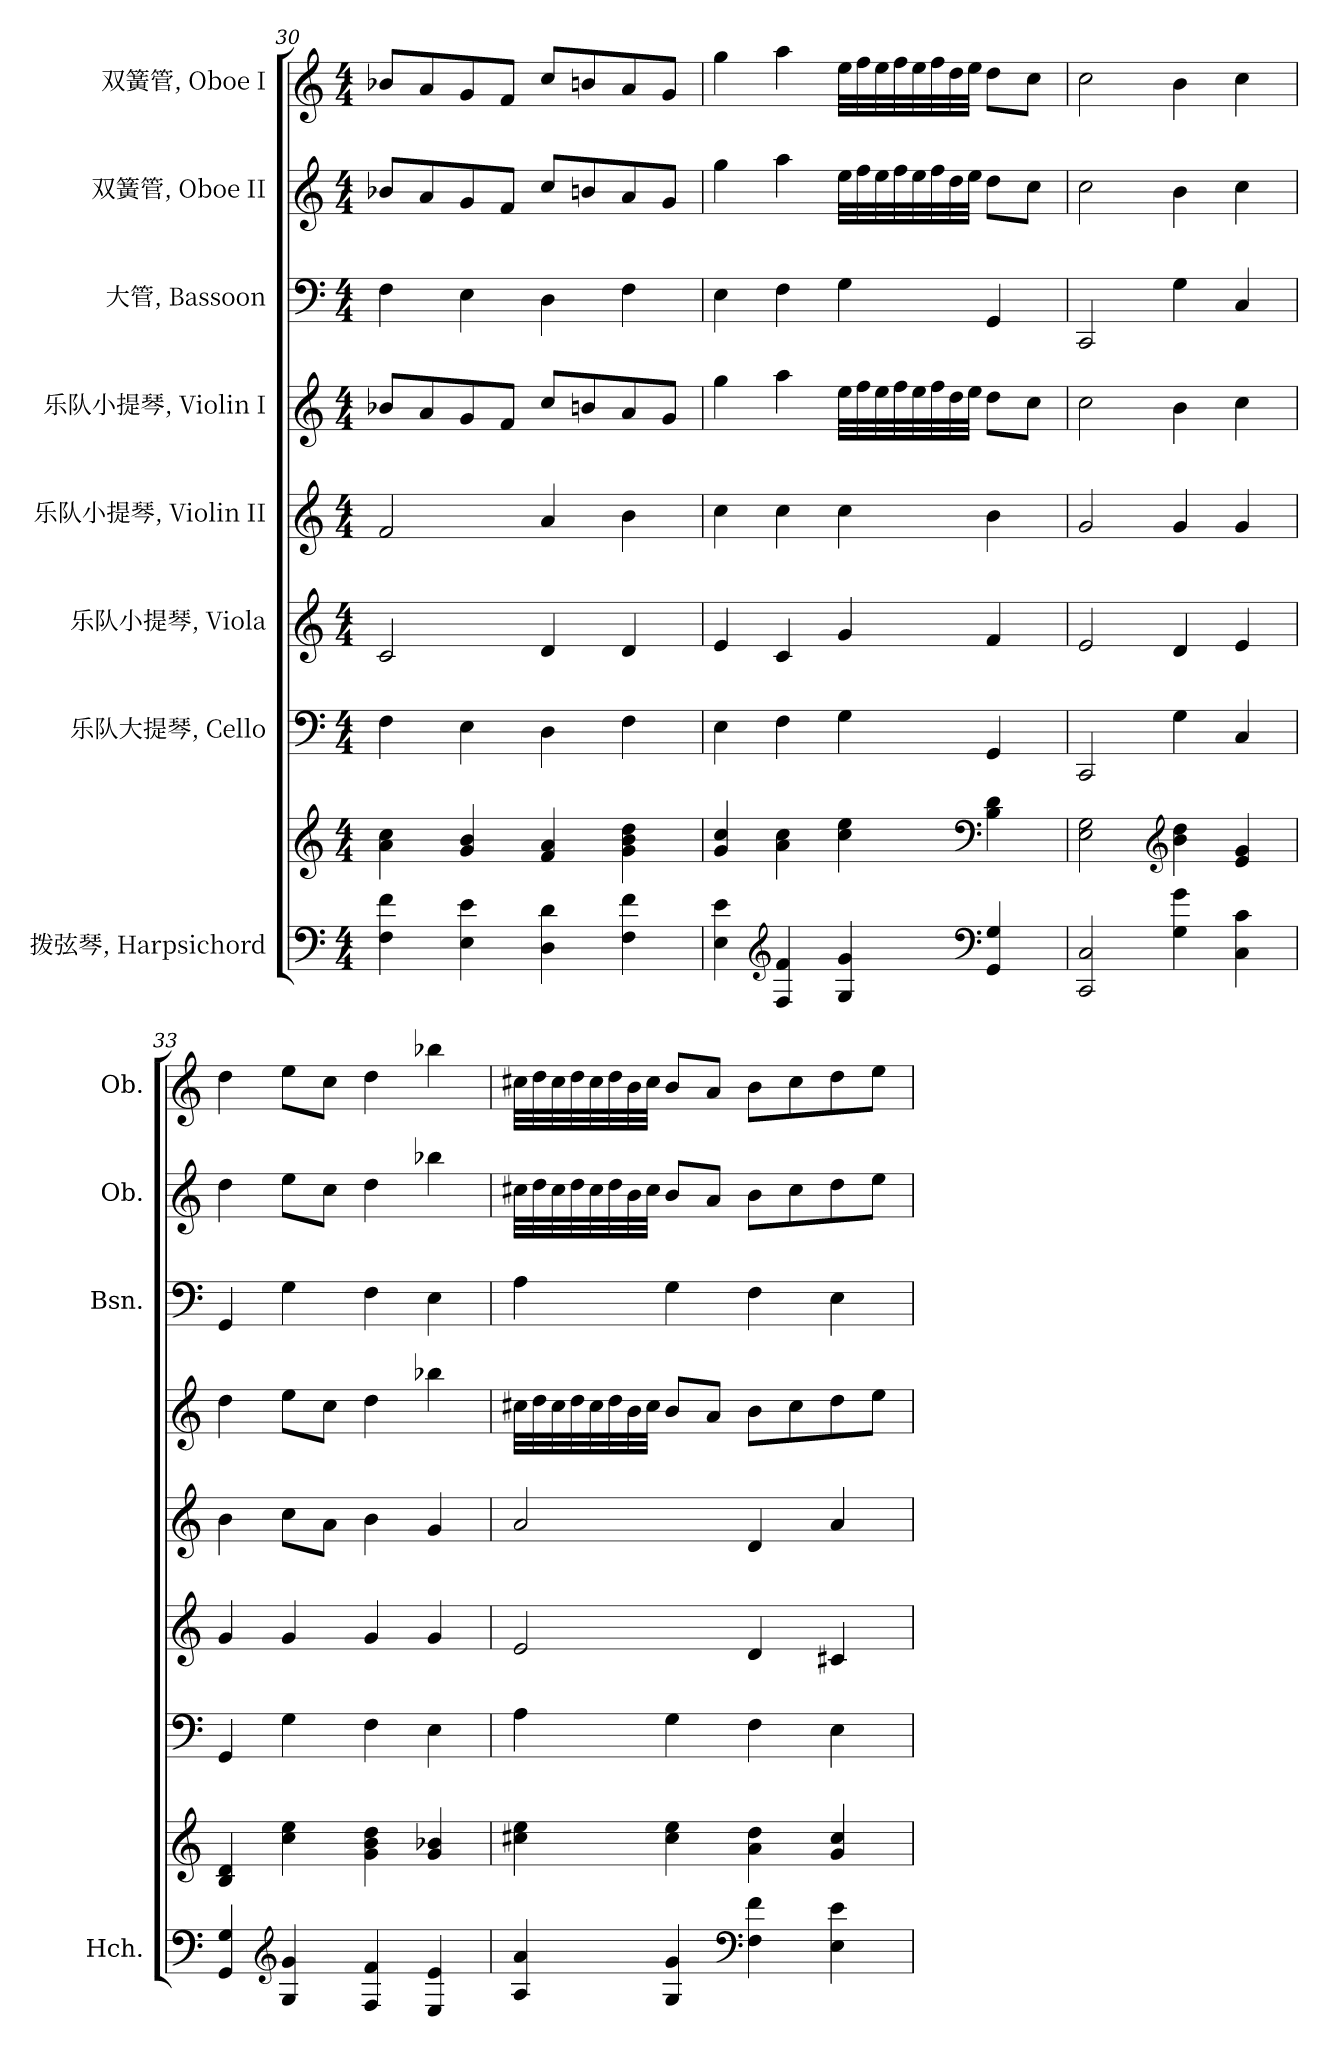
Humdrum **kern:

**kern	**kern	**kern	**kern	**kern	**kern	**kern	**kern	**kern
*part8	*part8	*part7	*part6	*part5	*part4	*part3	*part2	*part1
*staff9	*staff8	*staff7	*staff6	*staff5	*staff4	*staff3	*staff2	*staff1
*I"拨弦琴, Harpsichord	*	*I"乐队大提琴, Cello	*I"乐队小提琴, Viola	*I"乐队小提琴, Violin II	*I"乐队小提琴, Violin I	*I"大管, Bassoon	*I"双簧管, Oboe II	*I"双簧管, Oboe I
*I'Hch.	*	*	*	*	*	*I'Bsn.	*I'Ob.	*I'Ob.
*clefF4	*clefG2	*clefF4	*clefG2	*clefG2	*clefG2	*clefF4	*clefG2	*clefG2
*k[]	*k[]	*k[]	*k[]	*k[]	*k[]	*k[]	*k[]	*k[]
*M4/4	*M4/4	*M4/4	*M4/4	*M4/4	*M4/4	*M4/4	*M4/4	*M4/4
=30	=30	=30	=30	=30	=30	=30	=30	=30
4F\ 4f\	4a\ 4cc\	4F\	2c/	2f/	8b-X/L	4F\	8b-X/L	8b-X/L
.	.	.	.	.	8a/	.	8a/	8a/
4E\ 4e\	4g/ 4b/	4E\	.	.	8g/	4E\	8g/	8g/
.	.	.	.	.	8f/J	.	8f/J	8f/J
4D\ 4d\	4f/ 4a/	4D\	4d/	4a/	8cc/L	4D\	8cc/L	8cc/L
.	.	.	.	.	8bn/	.	8bn/	8bn/
4F\ 4f\	4g\ 4b\ 4dd\	4F\	4d/	4b\	8a/	4F\	8a/	8a/
.	.	.	.	.	8g/J	.	8g/J	8g/J
=31	=31	=31	=31	=31	=31	=31	=31	=31
4E\ 4e\	4g/ 4cc/	4E\	4e/	4cc\	4gg\	4E\	4gg\	4gg\
*clefG2	*	*	*	*	*	*	*	*
4F/ 4f/	4a\ 4cc\	4F\	4c/	4cc\	4aa\	4F\	4aa\	4aa\
4G/ 4g/	4cc\ 4ee\	4G\	4g/	4cc\	32ee\LLL	4G\	32ee\LLL	32ee\LLL
.	.	.	.	.	32ff\	.	32ff\	32ff\
.	.	.	.	.	32ee\	.	32ee\	32ee\
.	.	.	.	.	32ff\	.	32ff\	32ff\
.	.	.	.	.	32ee\	.	32ee\	32ee\
.	.	.	.	.	32ff\	.	32ff\	32ff\
.	.	.	.	.	32dd\	.	32dd\	32dd\
.	.	.	.	.	32ee\JJJ	.	32ee\JJJ	32ee\JJJ
*clefF4	*clefF4	*	*	*	*	*	*	*
4GG/ 4G/	4B\ 4d\	4GG/	4f/	4b\	8dd\L	4GG/	8dd\L	8dd\L
.	.	.	.	.	8cc\J	.	8cc\J	8cc\J
!!LO:PB:g=z
=32	=32	=32	=32	=32	=32	=32	=32	=32
2CC/ 2C/	2E\ 2G\	2CC/	2e/	2g/	2cc\	2CC/	2cc\	2cc\
*	*clefG2	*	*	*	*	*	*	*
4G\ 4g\	4b\ 4dd\	4G\	4d/	4g/	4b\	4G\	4b\	4b\
4C\ 4c\	4e/ 4g/	4C/	4e/	4g/	4cc\	4C/	4cc\	4cc\
=33	=33	=33	=33	=33	=33	=33	=33	=33
4GG/ 4G/	4B/ 4d/	4GG/	4g/	4b\	4dd\	4GG/	4dd\	4dd\
*clefG2	*	*	*	*	*	*	*	*
4G/ 4g/	4cc\ 4ee\	4G\	4g/	8cc\L	8ee\L	4G\	8ee\L	8ee\L
.	.	.	.	8a\J	8cc\J	.	8cc\J	8cc\J
4F/ 4f/	4g\ 4b\ 4dd\	4F\	4g/	4b\	4dd\	4F\	4dd\	4dd\
4E/ 4e/	4g/ 4b-X/	4E\	4g/	4g/	4bb-X\	4E\	4bb-X\	4bb-X\
=34	=34	=34	=34	=34	=34	=34	=34	=34
4A/ 4a/	4cc#X\ 4ee\	4A\	2e/	2a/	32cc#X\LLL	4A\	32cc#X\LLL	32cc#X\LLL
.	.	.	.	.	32dd\	.	32dd\	32dd\
.	.	.	.	.	32cc#\	.	32cc#\	32cc#\
.	.	.	.	.	32dd\	.	32dd\	32dd\
.	.	.	.	.	32cc#\	.	32cc#\	32cc#\
.	.	.	.	.	32dd\	.	32dd\	32dd\
.	.	.	.	.	32b\	.	32b\	32b\
.	.	.	.	.	32cc#\JJJ	.	32cc#\JJJ	32cc#\JJJ
4G/ 4g/	4cc#\ 4ee\	4G\	.	.	8b/L	4G\	8b/L	8b/L
.	.	.	.	.	8a/J	.	8a/J	8a/J
*clefF4	*	*	*	*	*	*	*	*
4F\ 4f\	4a\ 4dd\	4F\	4d/	4d/	8b\L	4F\	8b\L	8b\L
.	.	.	.	.	8cc#\	.	8cc#\	8cc#\
4E\ 4e\	4g/ 4cc#/	4E\	4c#X/	4a/	8dd\	4E\	8dd\	8dd\
.	.	.	.	.	8ee\J	.	8ee\J	8ee\J
=	=	=	=	=	=	=	=	=
*-	*-	*-	*-	*-	*-	*-	*-	*-
